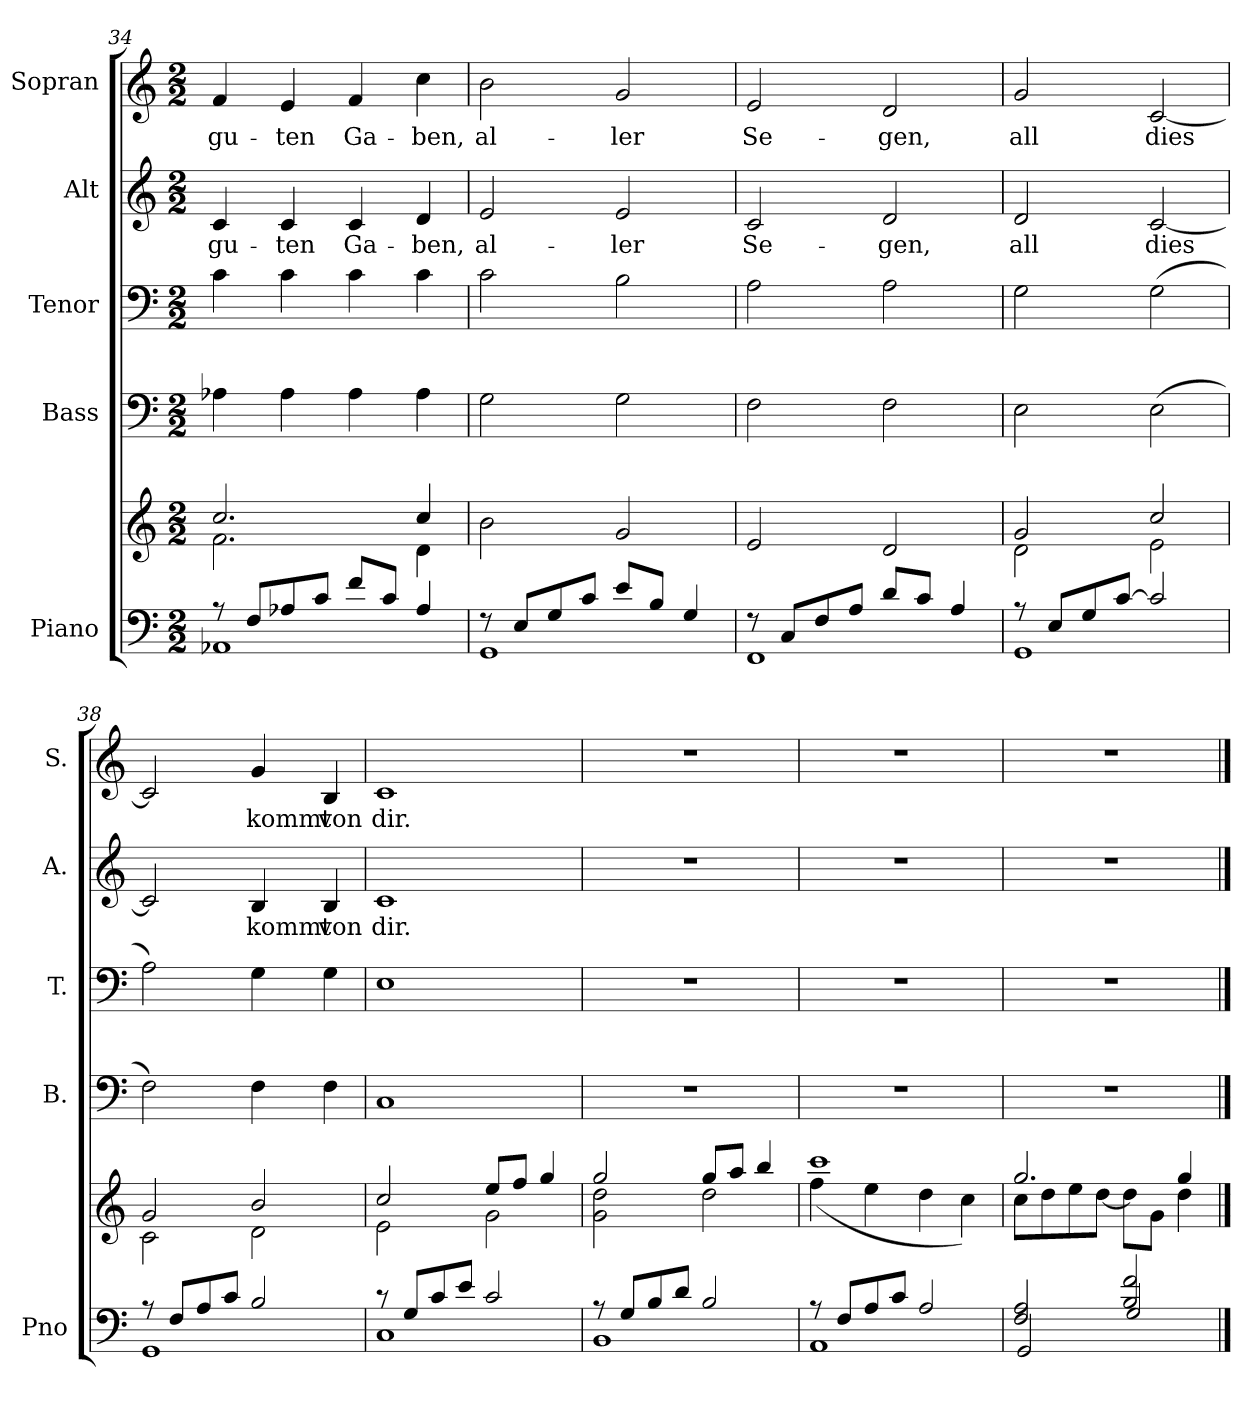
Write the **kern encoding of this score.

**kern	**kern	**kern	**kern	**kern	**text	**kern	**text
*part5	*part5	*part4	*part3	*part2	*part2	*part1	*part1
*staff6	*staff5	*staff4	*staff3	*staff2	*staff2	*staff1	*staff1
*I"Piano	*	*I"Bass	*I"Tenor	*I"Alt	*	*I"Sopran	*
*I'Pno	*	*I'B.	*I'T.	*I'A.	*	*I'S.	*
*clefF4	*clefG2	*clefF4	*clefF4	*clefG2	*	*clefG2	*
*k[]	*k[]	*k[]	*k[]	*k[]	*	*k[]	*
*M2/2	*M2/2	*M2/2	*M2/2	*M2/2	*	*M2/2	*
=34	=34	=34	=34	=34	=34	=34	=34
*^	*^	*	*	*	*	*	*
!	!	!	!	!	!	!	!LO:LY:b	!	!LO:LY:b
8r	1AA-X	2.cc/	2.f\	4A-X\	4c\	4c/	gu-	4f/	gu-
8F/L	.	.	.	.	.	.	.	.	.
!	!	!	!	!	!	!	!LO:LY:b	!	!LO:LY:b
8A-X/	.	.	.	4A-\	4c\	4c/	-ten	4e/	-ten
8c/J	.	.	.	.	.	.	.	.	.
!	!	!	!	!	!	!	!LO:LY:b	!	!LO:LY:b
8f/L	.	.	.	4A-\	4c\	4c/	Ga-	4f/	Ga-
8c/J	.	.	.	.	.	.	.	.	.
!	!	!	!	!	!	!	!LO:LY:b	!	!LO:LY:b
4A-/	.	4cc/	4d\	4A-\	4c\	4d/	-ben,	4cc\	-ben,
!!LO:PB:g=z
=35	=35	=35	=35	=35	=35	=35	=35	=35	=35
!	!	!	!	!	!	!	!LO:LY:b	!	!LO:LY:b
*	*	*v	*v	*	*	*	*	*	*
8r	1GG	2b\	2G\	2c\	2e/	al-	2b\	al-
8E/L	.	.	.	.	.	.	.	.
8G/	.	.	.	.	.	.	.	.
8c/J	.	.	.	.	.	.	.	.
!	!	!	!	!	!	!LO:LY:b	!	!LO:LY:b
8e/L	.	2g/	2G\	2B\	2e/	-ler	2g/	-ler
8B/J	.	.	.	.	.	.	.	.
4G/	.	.	.	.	.	.	.	.
=36	=36	=36	=36	=36	=36	=36	=36	=36
!	!	!	!	!	!	!LO:LY:b	!	!LO:LY:b
8r	1FF	2e/	2F\	2A\	2c/	Se-	2e/	Se-
8C/L	.	.	.	.	.	.	.	.
8F/	.	.	.	.	.	.	.	.
8A/J	.	.	.	.	.	.	.	.
!	!	!	!	!	!	!LO:LY:b	!	!LO:LY:b
8d/L	.	2d/	2F\	2A\	2d/	-gen,	2d/	-gen,
8c/J	.	.	.	.	.	.	.	.
4A/	.	.	.	.	.	.	.	.
=37	=37	=37	=37	=37	=37	=37	=37	=37
*	*	*^	*	*	*	*	*	*
!	!	!	!	!	!	!	!LO:LY:b	!	!LO:LY:b
8r	1GG	2g/	2d\	2E\	2G\	2d/	all	2g/	all
8E/L	.	.	.	.	.	.	.	.	.
8G/	.	.	.	.	.	.	.	.	.
[8c/J	.	.	.	.	.	.	.	.	.
!	!	!	!	!	!	!	!LO:LY:b	!	!LO:LY:b
2c/]	.	2cc/	2e\	(>2E\	(>2G\	[2c/	dies	[2c/	dies
=38	=38	=38	=38	=38	=38	=38	=38	=38	=38
8r	1GG	2g/	2c\	2F\)	2A\)	2c/]	.	2c/]	.
8F/L	.	.	.	.	.	.	.	.	.
8A/	.	.	.	.	.	.	.	.	.
8c/J	.	.	.	.	.	.	.	.	.
!	!	!	!	!	!	!	!LO:LY:b	!	!LO:LY:b
2B/	.	2b/	2d\	4F\	4G\	4B/	kommt	4g/	kommt
!	!	!	!	!	!	!	!LO:LY:b	!	!LO:LY:b
.	.	.	.	4F\	4G\	4B/	von	4B/	von
=39	=39	=39	=39	=39	=39	=39	=39	=39	=39
!	!	!	!	!	!	!	!LO:LY:b	!	!LO:LY:b
8r	1C	2cc/	2e\	1C	1E	1c	dir.	1c	dir.
8G/L	.	.	.	.	.	.	.	.	.
8c/	.	.	.	.	.	.	.	.	.
8e/J	.	.	.	.	.	.	.	.	.
2c/	.	8ee/L	2g\	.	.	.	.	.	.
.	.	8ff/J	.	.	.	.	.	.	.
.	.	4gg/	.	.	.	.	.	.	.
!!LO:LB:g=z
=40	=40	=40	=40	=40	=40	=40	=40	=40	=40
8r	1BB	2gg/	2g\ 2dd\	1r	1r	1r	.	1r	.
8G/L	.	.	.	.	.	.	.	.	.
8B/	.	.	.	.	.	.	.	.	.
8d/J	.	.	.	.	.	.	.	.	.
2B/	.	8gg/L	2dd\	.	.	.	.	.	.
.	.	8aa/J	.	.	.	.	.	.	.
.	.	4bb/	.	.	.	.	.	.	.
=41	=41	=41	=41	=41	=41	=41	=41	=41	=41
8r	1AA	1ccc	(<4ff\	1r	1r	1r	.	1r	.
8F/L	.	.	.	.	.	.	.	.	.
8A/	.	.	4ee\	.	.	.	.	.	.
8c/J	.	.	.	.	.	.	.	.	.
2A/	.	.	4dd\	.	.	.	.	.	.
.	.	.	4cc\)	.	.	.	.	.	.
=42	=42	=42	=42	=42	=42	=42	=42	=42	=42
2F/ 2A/	2GG/	2.gg/	8cc\L	1r	1r	1r	.	1r	.
.	.	.	8dd\	.	.	.	.	.	.
.	.	.	8ee\	.	.	.	.	.	.
.	.	.	[8dd\J	.	.	.	.	.	.
2B/ 2f/	2G/	.	8dd\L]	.	.	.	.	.	.
.	.	.	8g\J	.	.	.	.	.	.
.	.	4gg/	4dd\	.	.	.	.	.	.
*v	*v	*	*	*	*	*	*	*	*
*	*v	*v	*	*	*	*	*	*
==	==	==	==	==	==	==	==
*-	*-	*-	*-	*-	*-	*-	*-
